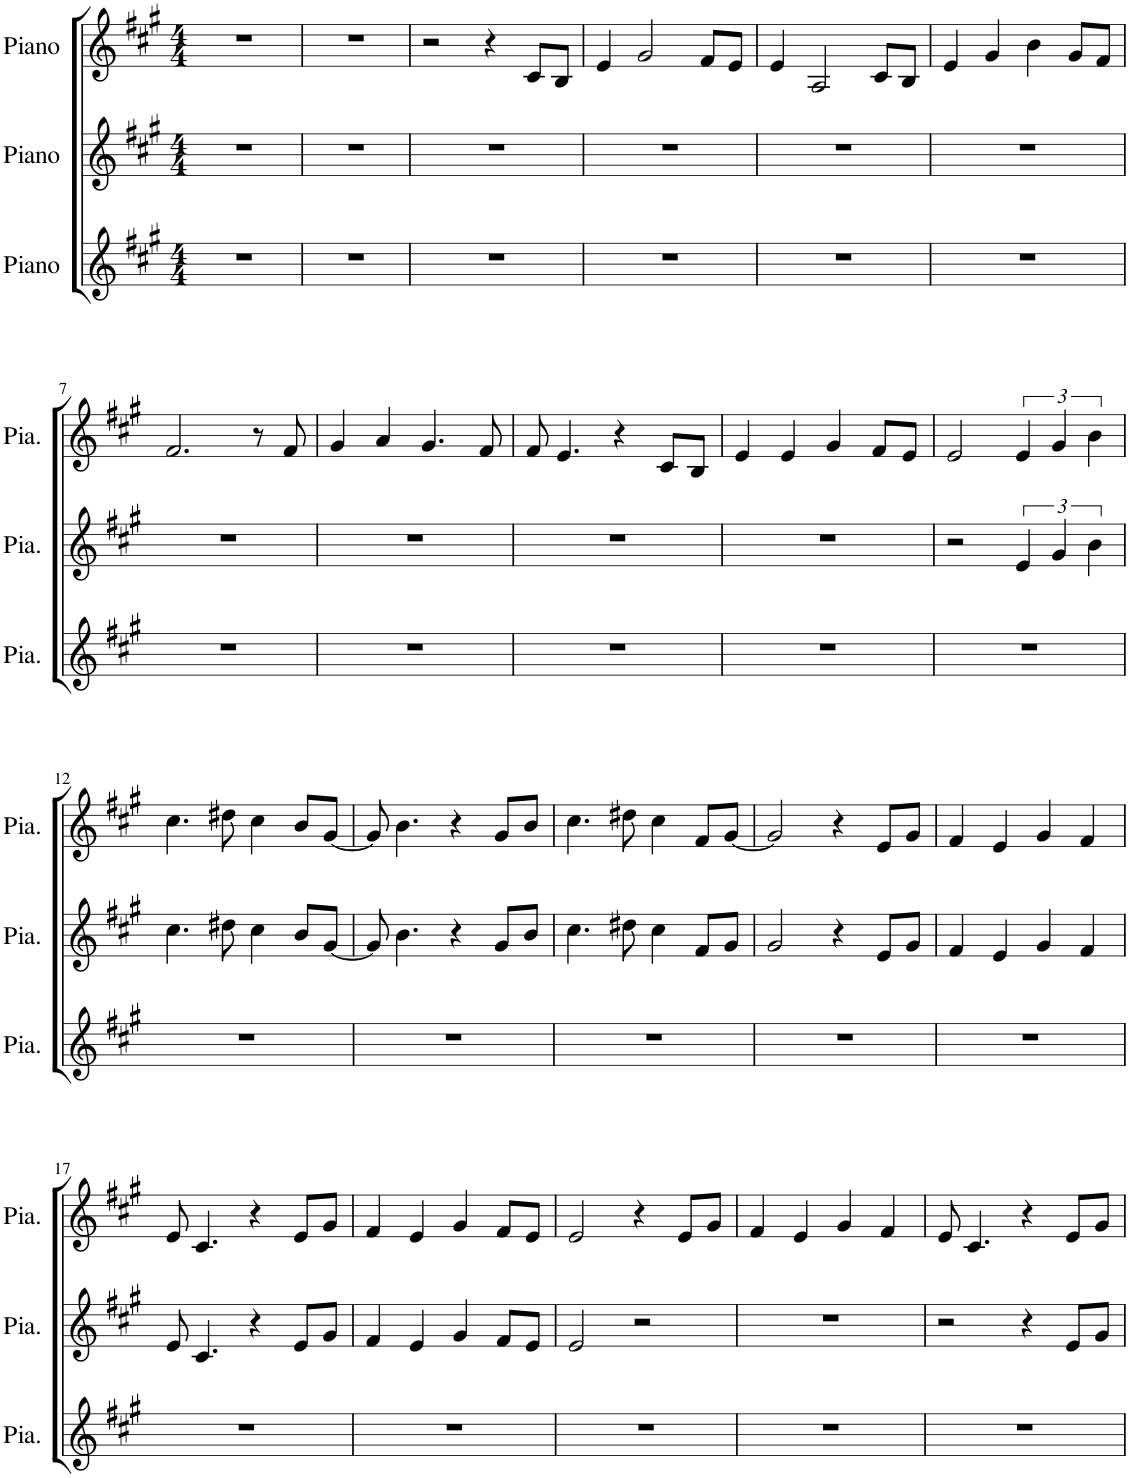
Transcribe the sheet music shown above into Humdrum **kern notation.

**kern	**kern	**kern
*part3	*part2	*part1
*staff3	*staff2	*staff1
*I"Piano	*I"Piano	*I"Piano
*I'Pia.	*I'Pia.	*I'Pia.
*clefG2	*clefG2	*clefG2
*k[f#c#g#]	*k[f#c#g#]	*k[f#c#g#]
*M4/4	*M4/4	*M4/4
=1	=1	=1
*	*^	*
1r	1r	1ryy	1r
=2	=2	=2	=2
1r	1r	1ryy	1r
=3	=3	=3	=3
1r	1r	1ryy	2r
.	.	.	4r
.	.	.	8c#/L
.	.	.	8B/J
=4	=4	=4	=4
1r	1r	1ryy	4e/
.	.	.	2g#/
.	.	.	8f#/L
.	.	.	8e/J
=5	=5	=5	=5
1r	1r	1ryy	4e/
.	.	.	2A/
.	.	.	8c#/L
.	.	.	8B/J
=6	=6	=6	=6
1r	1r	1ryy	4e/
.	.	.	4g#/
.	.	.	4b\
.	.	.	8g#/L
.	.	.	8f#/J
!!LO:LB:g=z
=7	=7	=7	=7
1r	1r	1ryy	2.f#/
.	.	.	8r
.	.	.	8f#/
=8	=8	=8	=8
1r	1r	1ryy	4g#/
.	.	.	4a/
.	.	.	4.g#/
.	.	.	8f#/
=9	=9	=9	=9
1r	1r	1ryy	8f#/
.	.	.	4.e/
.	.	.	4r
.	.	.	8c#/L
.	.	.	8B/J
=10	=10	=10	=10
1r	1r	1ryy	4e/
.	.	.	4e/
.	.	.	4g#/
.	.	.	8f#/L
.	.	.	8e/J
=11	=11	=11	=11
1r	2r	2ryy	2e/
.	6e/	2ryy	6e/
.	6g#/	.	6g#/
.	6b\	.	6b\
!!LO:LB:g=z
=12	=12	=12	=12
1r	4.cc#\	4.ryy	4.cc#\
.	8dd#X\	8ryy	8dd#X\
.	4cc#\	4ryy	4cc#\
.	8b/L	8ryy	8b/L
.	[8g#/J	8ryy	[8g#/J
=13	=13	=13	=13
1r	8g#/]	8ryy	8g#/]
.	4.b\	4.ryy	4.b\
.	4r	4ryy	4r
.	8g#/L	8ryy	8g#/L
.	8b/J	8ryy	8b/J
=14	=14	=14	=14
1r	4.cc#\	4.ryy	4.cc#\
.	8dd#X\	8ryy	8dd#X\
.	4cc#\	4ryy	4cc#\
.	8f#/L	8ryy	8f#/L
.	[8g#/J	8ryy	[8g#/J
=15	=15	=15	=15
1r	2g#/]	2ryy	2g#/]
.	4r	4ryy	4r
.	8e/L	8ryy	8e/L
.	8g#/J	8ryy	8g#/J
=16	=16	=16	=16
1r	4f#/	4ryy	4f#/
.	4e/	4ryy	4e/
.	4g#/	4ryy	4g#/
.	4f#/	4ryy	4f#/
!!LO:LB:g=z
=17	=17	=17	=17
1r	8e/	8ryy	8e/
.	4.c#/	4.ryy	4.c#/
.	4r	4ryy	4r
.	8e/L	8ryy	8e/L
.	8g#/J	8ryy	8g#/J
=18	=18	=18	=18
1r	4f#/	4ryy	4f#/
.	4e/	4ryy	4e/
.	4g#/	4ryy	4g#/
.	8f#/L	8ryy	8f#/L
.	8e/J	8ryy	8e/J
=19	=19	=19	=19
1r	2e/	2ryy	2e/
.	2r	2ryy	4r
.	.	.	8e/L
.	.	.	8g#/J
=20	=20	=20	=20
1r	1r	1ryy	4f#/
.	.	.	4e/
.	.	.	4g#/
.	.	.	4f#/
=21	=21	=21	=21
1r	2r	2ryy	8e/
.	.	.	4.c#/
.	4r	4ryy	4r
.	8e/L	8ryy	8e/L
.	8g#/J	8ryy	8g#/J
*	*v	*v	*
=	=	=
*-	*-	*-
